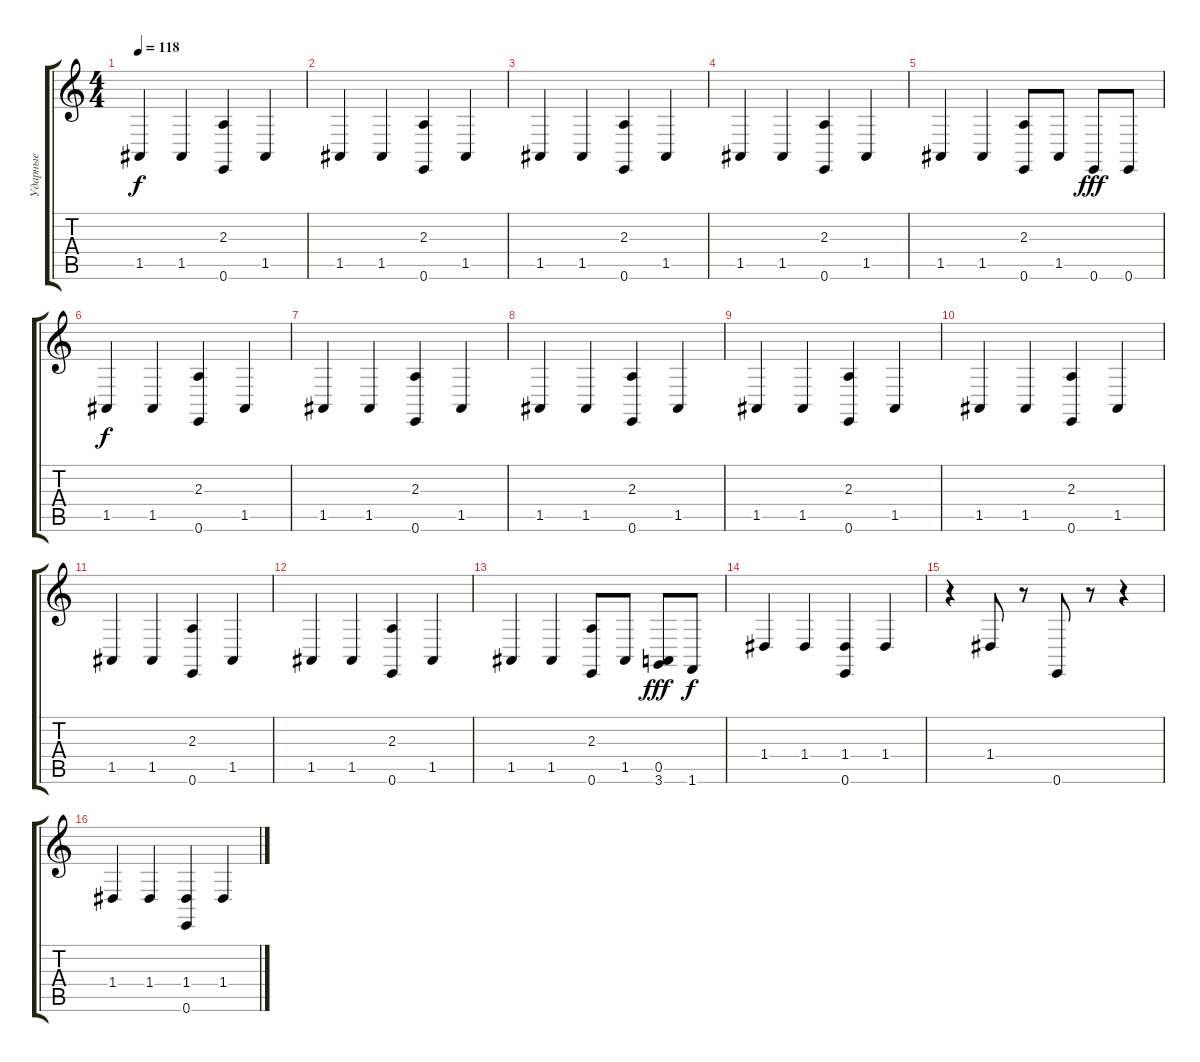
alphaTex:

\track ("Ударные" "Ударные") {instrument acousticgrandpiano}
\staff {score tabs}
\tuning (E4 B3 G3 D3 A2 E2) {hide}
\ts (4 4)
\tempo 118
\clef g2
\ks c
1.5.4{dy f} 1.5.4 (2.3 0.6).4 1.5.4 |
1.5.4 1.5.4 (2.3 0.6).4 1.5.4 |
1.5.4 1.5.4 (2.3 0.6).4 1.5.4 |
1.5.4 1.5.4 (2.3 0.6).4 1.5.4 |
1.5.4 1.5.4 (2.3 0.6).8 1.5.8 0.6.8{dy fff} 0.6.8 |
1.5.4{dy f} 1.5.4 (2.3 0.6).4 1.5.4 |
1.5.4 1.5.4 (2.3 0.6).4 1.5.4 |
1.5.4 1.5.4 (2.3 0.6).4 1.5.4 |
1.5.4 1.5.4 (2.3 0.6).4 1.5.4 |
1.5.4 1.5.4 (2.3 0.6).4 1.5.4 |
1.5.4 1.5.4 (2.3 0.6).4 1.5.4 |
1.5.4 1.5.4 (2.3 0.6).4 1.5.4 |
1.5.4 1.5.4 (2.3 0.6).8 1.5.8 (0.5 3.6).8{dy fff} 1.6.8{dy f} |
1.4.4 1.4.4 (1.4 0.6).4 1.4.4 |
r.4 1.4.8 r.8 0.6.8 r.8 r.4 |
1.4.4 1.4.4 (1.4 0.6).4 1.4.4
